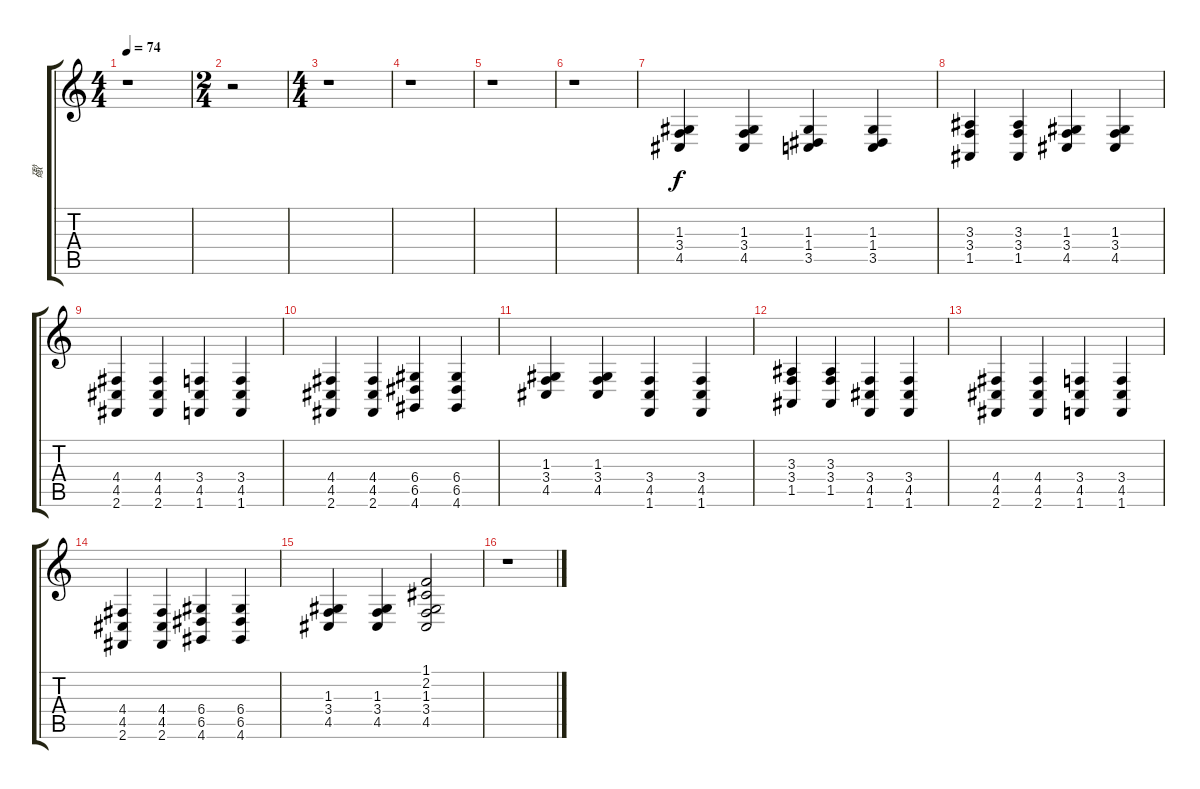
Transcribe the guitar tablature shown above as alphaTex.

\track ("礮" "礮") {instrument acousticgrandpiano}
\staff {score tabs}
\tuning (E4 B3 G3 D3 A2 E2) {hide}
\ts (4 4)
\tempo 74
\clef g2
\ks c
r.1{dy f} |
\ts (2 4)
r.2 |
\ts (4 4)
r.1 |
r.1 |
r.1 |
r.1 |
(1.3 3.4 4.5).4 (1.3 3.4 4.5).4 (1.3 1.4 3.5).4 (1.3 1.4 3.5).4 |
(3.3 3.4 1.5).4 (3.3 3.4 1.5).4 (1.3 3.4 4.5).4 (1.3 3.4 4.5).4 |
(4.4 4.5 2.6).4 (4.4 4.5 2.6).4 (3.4 4.5 1.6).4 (3.4 4.5 1.6).4 |
(4.4 4.5 2.6).4 (4.4 4.5 2.6).4 (6.4 6.5 4.6).4 (6.4 6.5 4.6).4 |
(1.3 3.4 4.5).4 (1.3 3.4 4.5).4 (3.4 4.5 1.6).4 (3.4 4.5 1.6).4 |
(3.3 3.4 1.5).4 (3.3 3.4 1.5).4 (3.4 4.5 1.6).4 (3.4 4.5 1.6).4 |
(4.4 4.5 2.6).4 (4.4 4.5 2.6).4 (3.4 4.5 1.6).4 (3.4 4.5 1.6).4 |
(4.4 4.5 2.6).4 (4.4 4.5 2.6).4 (6.4 6.5 4.6).4 (6.4 6.5 4.6).4 |
(1.3 3.4 4.5).4 (1.3 3.4 4.5).4 (1.1 2.2 1.3 3.4 4.5).2 |
r.1
